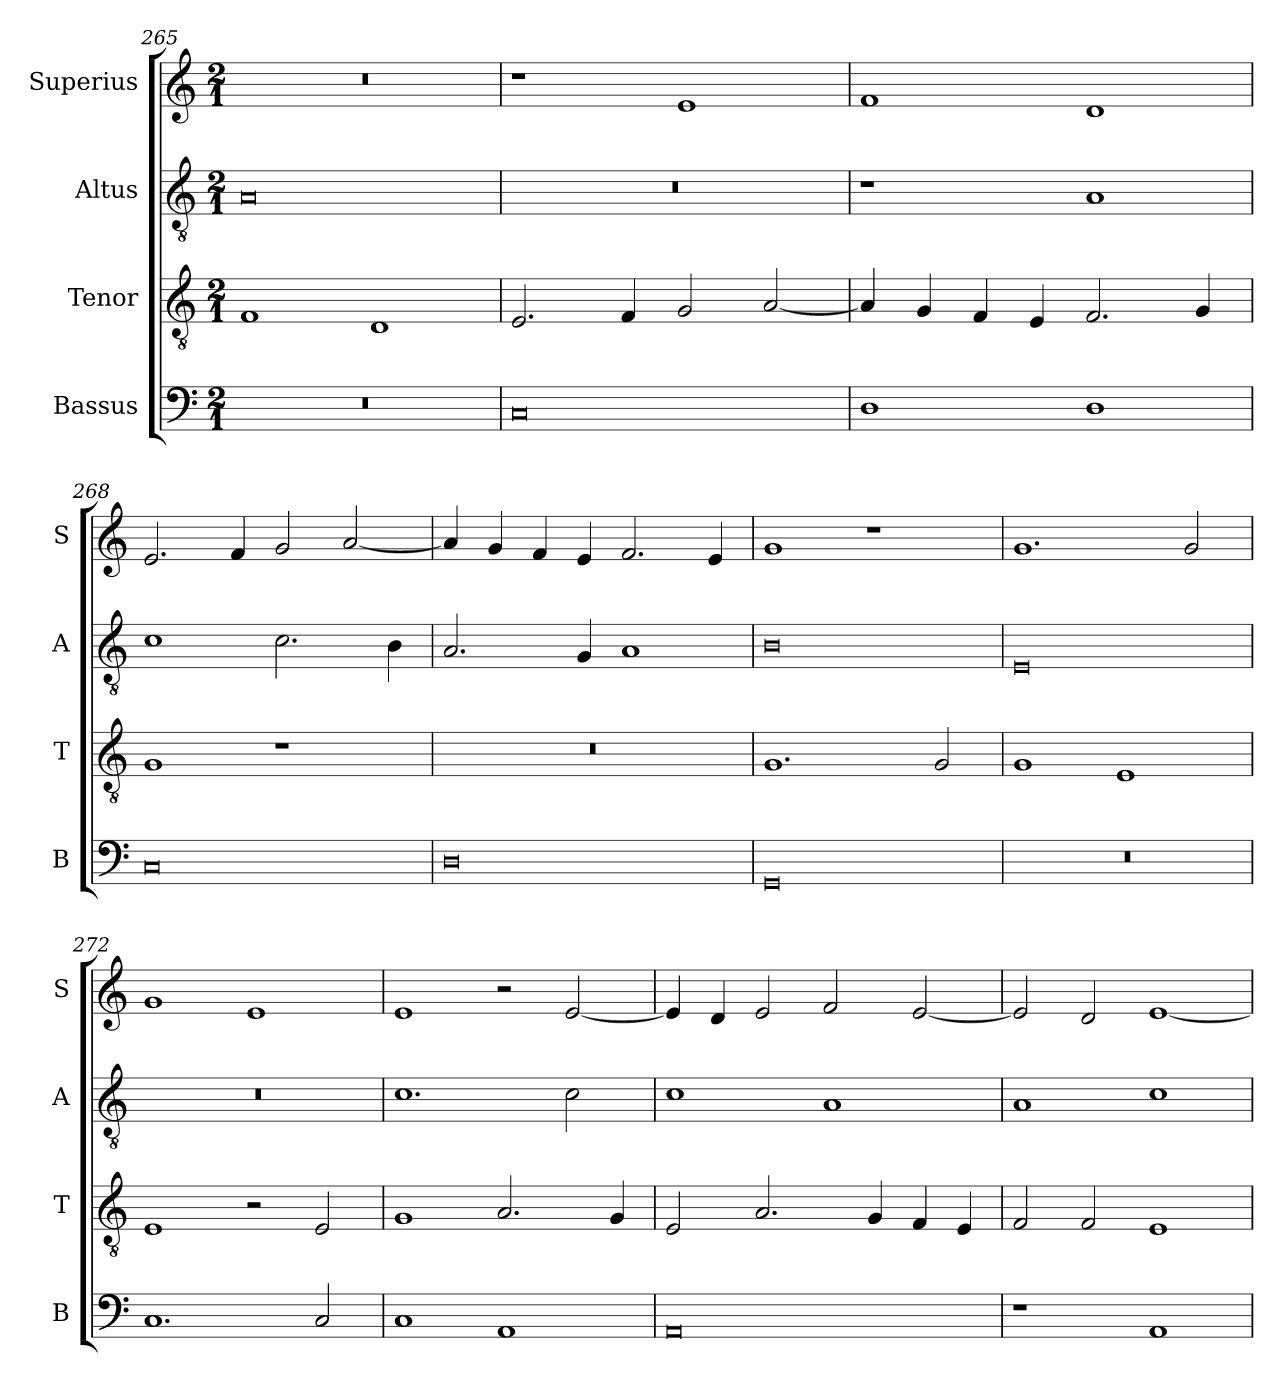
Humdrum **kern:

**kern	**kern	**kern	**kern
*part4	*part3	*part2	*part1
*staff4	*staff3	*staff2	*staff1
*I"Bassus	*I"Tenor	*I"Altus	*I"Superius
*I'B	*I'T	*I'A	*I'S
*clefF4	*clefGv2	*clefGv2	*clefG2
*k[]	*k[]	*k[]	*k[]
*M2/1	*M2/1	*M2/1	*M2/1
=265	=265	=265	=265
0r	1F	0A	0r
.	1D	.	.
=266	=266	=266	=266
0C	2.E/	0r	1r
.	4F/	.	.
.	2G/	.	1e
.	[2A/	.	.
=267	=267	=267	=267
1D	4A/]	1r	1f
.	4G/	.	.
.	4F/	.	.
.	4E/	.	.
1D	2.F/	1A	1d
.	4G/	.	.
=268	=268	=268	=268
0C	1G	1c	2.e/
.	.	.	4f/
.	1r	2.c\	2g/
.	.	.	[2a/
.	.	4B\	.
=269	=269	=269	=269
0D	0r	2.A/	4a/]
.	.	.	4g/
.	.	.	4f/
.	.	4G/	4e/
.	.	1A	2.f/
.	.	.	4e/
=270	=270	=270	=270
0GG	1.G	0B	1g
.	.	.	1r
.	2G/	.	.
=271	=271	=271	=271
0r	1G	0E	1.g
.	1E	.	.
.	.	.	2g/
=272	=272	=272	=272
1.C	1E	0r	1g
.	2r	.	1e
2C/	2E/	.	.
=273	=273	=273	=273
1C	1G	1.c	1e
1AA	2.A/	.	2r
.	.	2c\	[2e/
.	4G/	.	.
=274	=274	=274	=274
0AA	2E/	1c	4e/]
.	.	.	4d/
.	2.A/	.	2e/
.	.	1A	2f/
.	4G/	.	.
.	4F/	.	[2e/
.	4E/	.	.
=275	=275	=275	=275
1r	2F/	1A	2e/]
.	2F/	.	2d/
1AA	1E	1c	[1e
=	=	=	=
*-	*-	*-	*-
